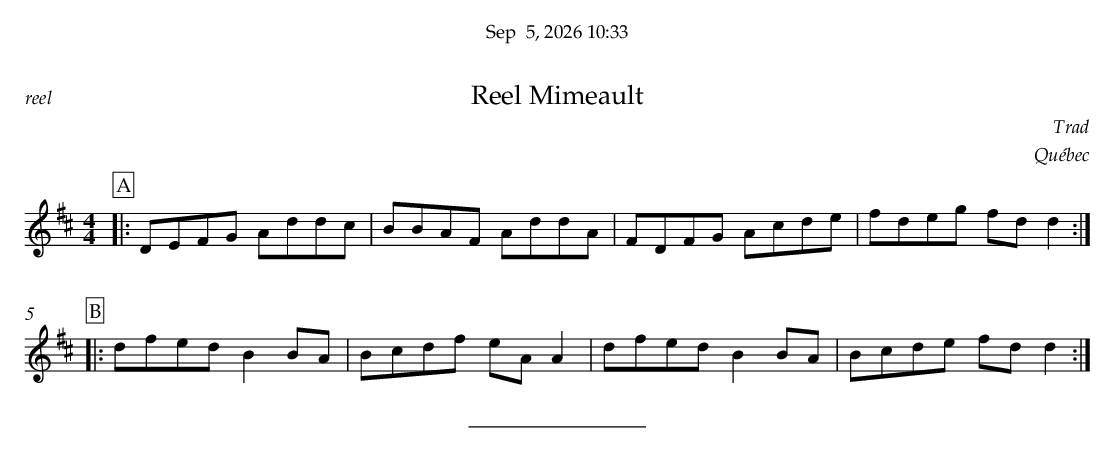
X:1
T:Reel Mimeault
C:Trad
O:Québec
M:4/4
L:1/8
K:Dmaj
P:A
|: DEFG Addc | BBAF AddA | FDFG Acde | fdeg  fdd2 :|
%%vskip 0.5cm
P:B
|: dfed B2BA | Bcdf eAA2 | dfed B2BA | Bcde fdd2 :|
